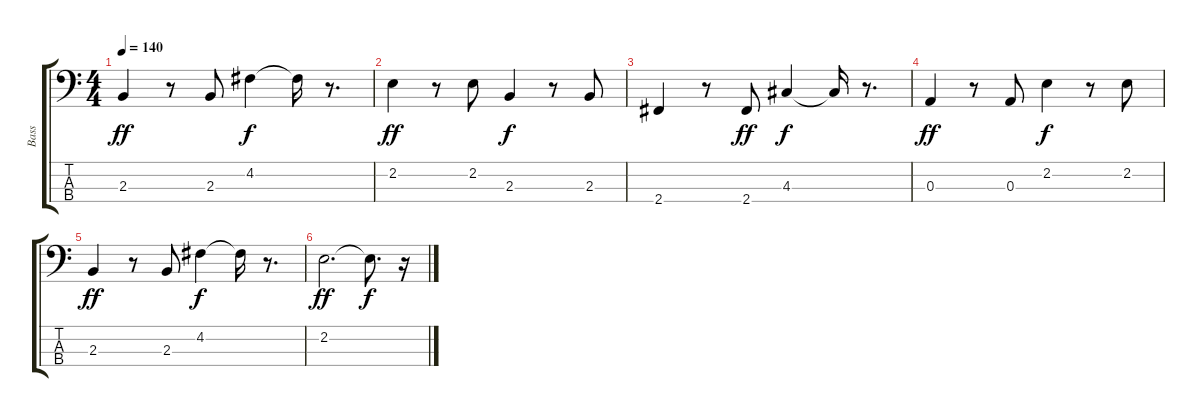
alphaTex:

\track ("Bass" "Bass") {instrument electricbassfinger}
\staff {score tabs}
\tuning (G2 D2 A1 E1) {hide}
\ts (4 4)
\tempo 140
\clef f4
\ks c
2.3.4{dy ff} r.8 2.3.8 4.2.4{dy f} 4.2{t}.16 r.8{d} |
2.2.4{dy ff} r.8 2.2.8 2.3.4{dy f} r.8 2.3.8 |
2.4.4 r.8 2.4.8{dy ff} 4.3.4{dy f} 4.3{t}.16 r.8{d} |
0.3.4{dy ff} r.8 0.3.8 2.2.4{dy f} r.8 2.2.8 |
2.3.4{dy ff} r.8 2.3.8 4.2.4{dy f} 4.2{t}.16 r.8{d} |
2.2.2{d dy ff} 2.2{t}.8{d dy f} r.16
